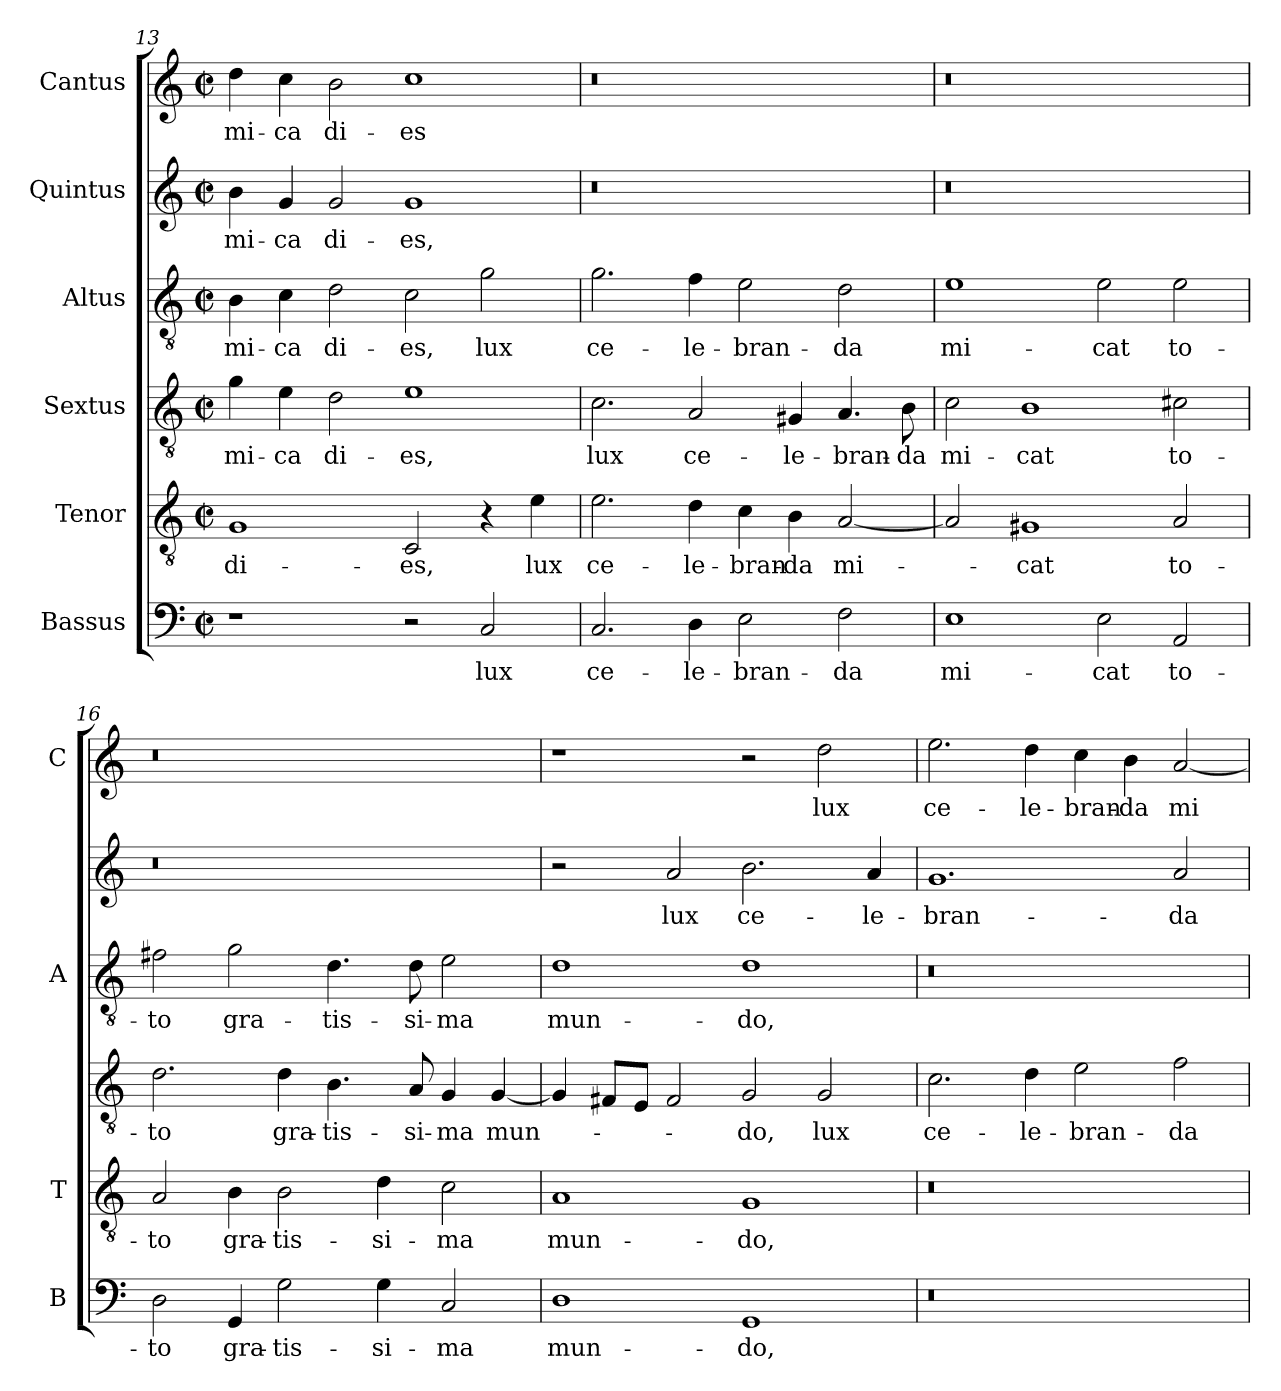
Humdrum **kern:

**kern	**text	**kern	**text	**kern	**text	**kern	**text	**kern	**text	**kern	**text
*part6	*part6	*part5	*part5	*part4	*part4	*part3	*part3	*part2	*part2	*part1	*part1
*staff6	*staff6	*staff5	*staff5	*staff4	*staff4	*staff3	*staff3	*staff2	*staff2	*staff1	*staff1
*I"Bassus	*	*I"Tenor	*	*I"Sextus	*	*I"Altus	*	*I"Quintus	*	*I"Cantus	*
*I'B	*	*I'T	*	*	*	*I'A	*	*	*	*I'C	*
!!LO:PB:g=z
*clefF4	*	*clefGv2	*	*clefGv2	*	*clefGv2	*	*clefG2	*	*clefG2	*
*k[]	*	*k[]	*	*k[]	*	*k[]	*	*k[]	*	*k[]	*
*C:	*	*C:	*	*C:	*	*C:	*	*C:	*	*C:	*
*M2/2	*	*M2/2	*	*M2/2	*	*M2/2	*	*M2/2	*	*M2/2	*
*met(c|)	*	*met(c|)	*	*met(c|)	*	*met(c|)	*	*met(c|)	*	*met(c|)	*
=13	=13	=13	=13	=13	=13	=13	=13	=13	=13	=13	=13
1r	.	1G	di-	4g\	-mi-	4B\	-mi-	4b\	-mi-	4dd\	-mi-
.	.	.	.	4e\	-ca	4c\	-ca	4g/	-ca	4cc\	-ca
.	.	.	.	2d\	di-	2d\	di-	2g/	di-	2b\	di-
2r	.	2C/	-es,	1e	-es,	2c\	-es,	1g	-es,	1cc	-es
2C/	lux	4r	.	.	.	2g\	lux	.	.	.	.
.	.	4e\	lux	.	.	.	.	.	.	.	.
=14	=14	=14	=14	=14	=14	=14	=14	=14	=14	=14	=14
2.C/	ce-	2.e\	ce-	2.c\	lux	2.g\	ce-	0r	.	0r	.
4D\	-le-	4d\	-le-	2A/	ce-	4f\	-le-	.	.	.	.
2E\	-bran-	4c\	-bran-	.	.	2e\	-bran-	.	.	.	.
.	.	4B\	-da	4G#X/	-le-	.	.	.	.	.	.
2F\	-da	[2A/	mi-	4.A/	-bran-	2d\	-da	.	.	.	.
.	.	.	.	8B\	-da	.	.	.	.	.	.
=15	=15	=15	=15	=15	=15	=15	=15	=15	=15	=15	=15
1E	mi-	2A/]	.	2c\	mi-	1e	mi-	0r	.	0r	.
.	.	1G#X	-cat	1B	-cat	.	.	.	.	.	.
2E\	-cat	.	.	.	.	2e\	-cat	.	.	.	.
2AA/	to-	2A/	to-	2c#X\	to-	2e\	to-	.	.	.	.
!!LO:LB:g=z
=16	=16	=16	=16	=16	=16	=16	=16	=16	=16	=16	=16
2D\	-to	2A/	-to	2.d\	-to	2f#X\	-to	0r	.	0r	.
4GG/	gra-	4B\	gra-	.	.	2g\	gra-	.	.	.	.
2G\	-tis-	2B\	-tis-	4d\	gra-	.	.	.	.	.	.
.	.	.	.	4.B\	-tis-	4.d\	-tis-	.	.	.	.
4G\	-si-	4d\	-si-	.	.	.	.	.	.	.	.
.	.	.	.	8A/	-si-	8d\	-si-	.	.	.	.
2C/	-ma	2c\	-ma	4G/	-ma	2e\	-ma	.	.	.	.
.	.	.	.	[4G/	mun-	.	.	.	.	.	.
=17	=17	=17	=17	=17	=17	=17	=17	=17	=17	=17	=17
1D	mun-	1A	mun-	4G/]	.	1d	mun-	2r	.	1r	.
.	.	.	.	8F#X/L	.	.	.	.	.	.	.
.	.	.	.	8E/J	.	.	.	.	.	.	.
.	.	.	.	2F#/	.	.	.	2a/	lux	.	.
1GG	-do,	1G	-do,	2G/	-do,	1d	-do,	2.b\	ce-	2r	.
.	.	.	.	2G/	lux	.	.	.	.	2dd\	lux
.	.	.	.	.	.	.	.	4a/	-le-	.	.
=18	=18	=18	=18	=18	=18	=18	=18	=18	=18	=18	=18
0r	.	0r	.	2.c\	ce-	0r	.	1.g	-bran-	2.ee\	ce-
.	.	.	.	4d\	-le-	.	.	.	.	4dd\	-le-
.	.	.	.	2e\	-bran-	.	.	.	.	4cc\	-bran-
.	.	.	.	.	.	.	.	.	.	4b\	-da
.	.	.	.	2f\	-da	.	.	2a/	-da	[2a/	mi-
=	=	=	=	=	=	=	=	=	=	=	=
*-	*-	*-	*-	*-	*-	*-	*-	*-	*-	*-	*-
